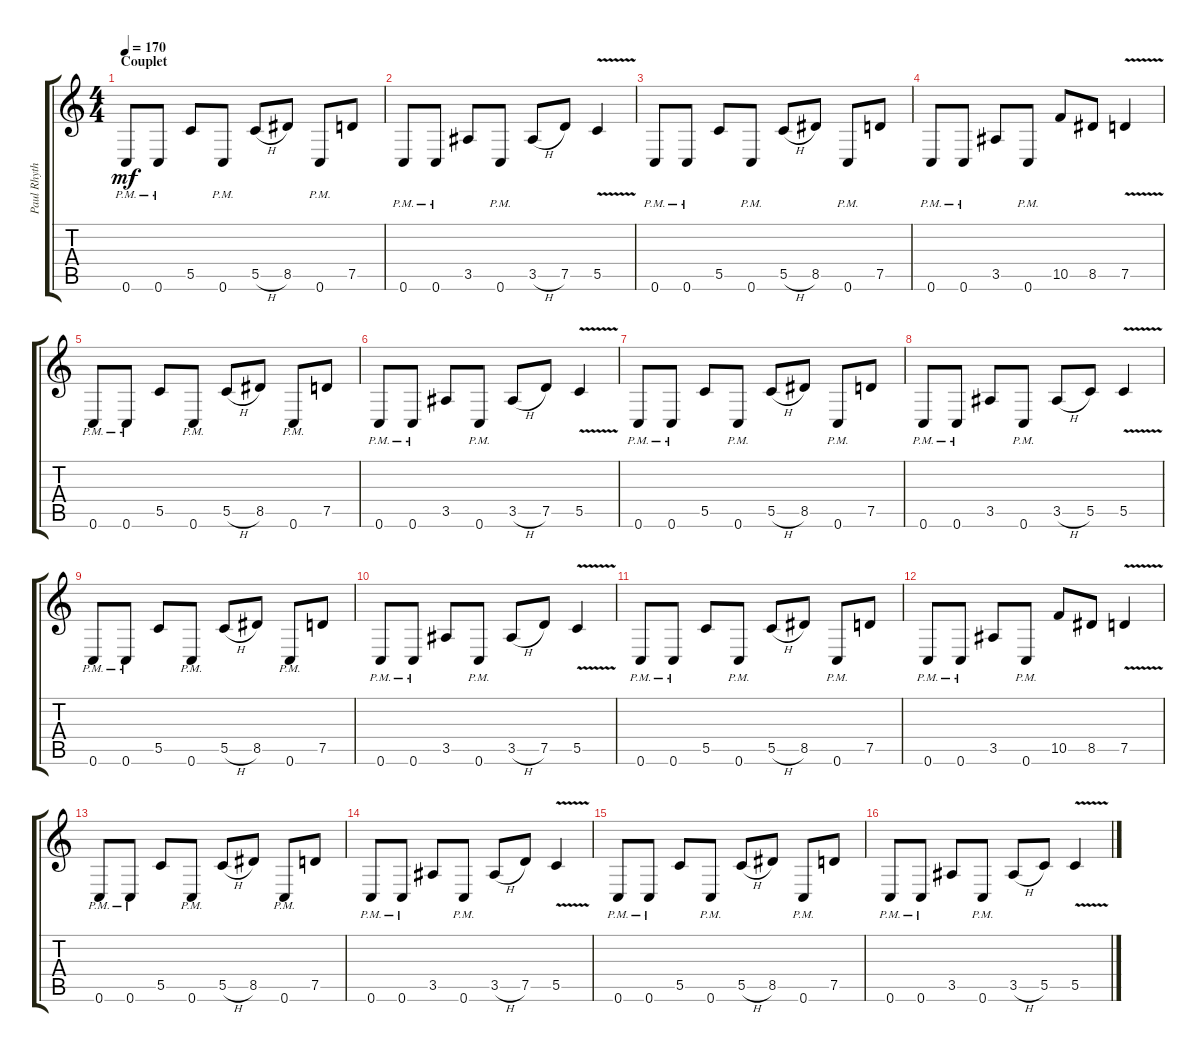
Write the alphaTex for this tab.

\track ("Paul Rhythm" "Paul Rhyth") {instrument distortionguitar}
\staff {score tabs}
\tuning (D4 A3 F3 C3 G2 C2) {hide}
\ts (4 4)
\section ("" "Couplet")
\tempo 170
\clef g2
\ks c
0.6{pm}.8{dy mf} 0.6{pm}.8 5.5.8 0.6{pm}.8 5.5{h}.8 8.5.8 0.6{pm}.8 7.5.8 |
0.6{pm}.8 0.6{pm}.8 3.5.8 0.6{pm}.8 3.5{h}.8 7.5.8 5.5{v}.4 |
0.6{pm}.8 0.6{pm}.8 5.5.8 0.6{pm}.8 5.5{h}.8 8.5.8 0.6{pm}.8 7.5.8 |
0.6{pm}.8 0.6{pm}.8 3.5.8 0.6{pm}.8 10.5.8 8.5.8 7.5{v}.4 |
0.6{pm}.8 0.6{pm}.8 5.5.8 0.6{pm}.8 5.5{h}.8 8.5.8 0.6{pm}.8 7.5.8 |
0.6{pm}.8 0.6{pm}.8 3.5.8 0.6{pm}.8 3.5{h}.8 7.5.8 5.5{v}.4 |
0.6{pm}.8 0.6{pm}.8 5.5.8 0.6{pm}.8 5.5{h}.8 8.5.8 0.6{pm}.8 7.5.8 |
0.6{pm}.8 0.6{pm}.8 3.5.8 0.6{pm}.8 3.5{h}.8 5.5.8 5.5{v}.4 |
0.6{pm}.8 0.6{pm}.8 5.5.8 0.6{pm}.8 5.5{h}.8 8.5.8 0.6{pm}.8 7.5.8 |
0.6{pm}.8 0.6{pm}.8 3.5.8 0.6{pm}.8 3.5{h}.8 7.5.8 5.5{v}.4 |
0.6{pm}.8 0.6{pm}.8 5.5.8 0.6{pm}.8 5.5{h}.8 8.5.8 0.6{pm}.8 7.5.8 |
0.6{pm}.8 0.6{pm}.8 3.5.8 0.6{pm}.8 10.5.8 8.5.8 7.5{v}.4 |
0.6{pm}.8 0.6{pm}.8 5.5.8 0.6{pm}.8 5.5{h}.8 8.5.8 0.6{pm}.8 7.5.8 |
0.6{pm}.8 0.6{pm}.8 3.5.8 0.6{pm}.8 3.5{h}.8 7.5.8 5.5{v}.4 |
0.6{pm}.8 0.6{pm}.8 5.5.8 0.6{pm}.8 5.5{h}.8 8.5.8 0.6{pm}.8 7.5.8 |
0.6{pm}.8 0.6{pm}.8 3.5.8 0.6{pm}.8 3.5{h}.8 5.5.8 5.5{v}.4
